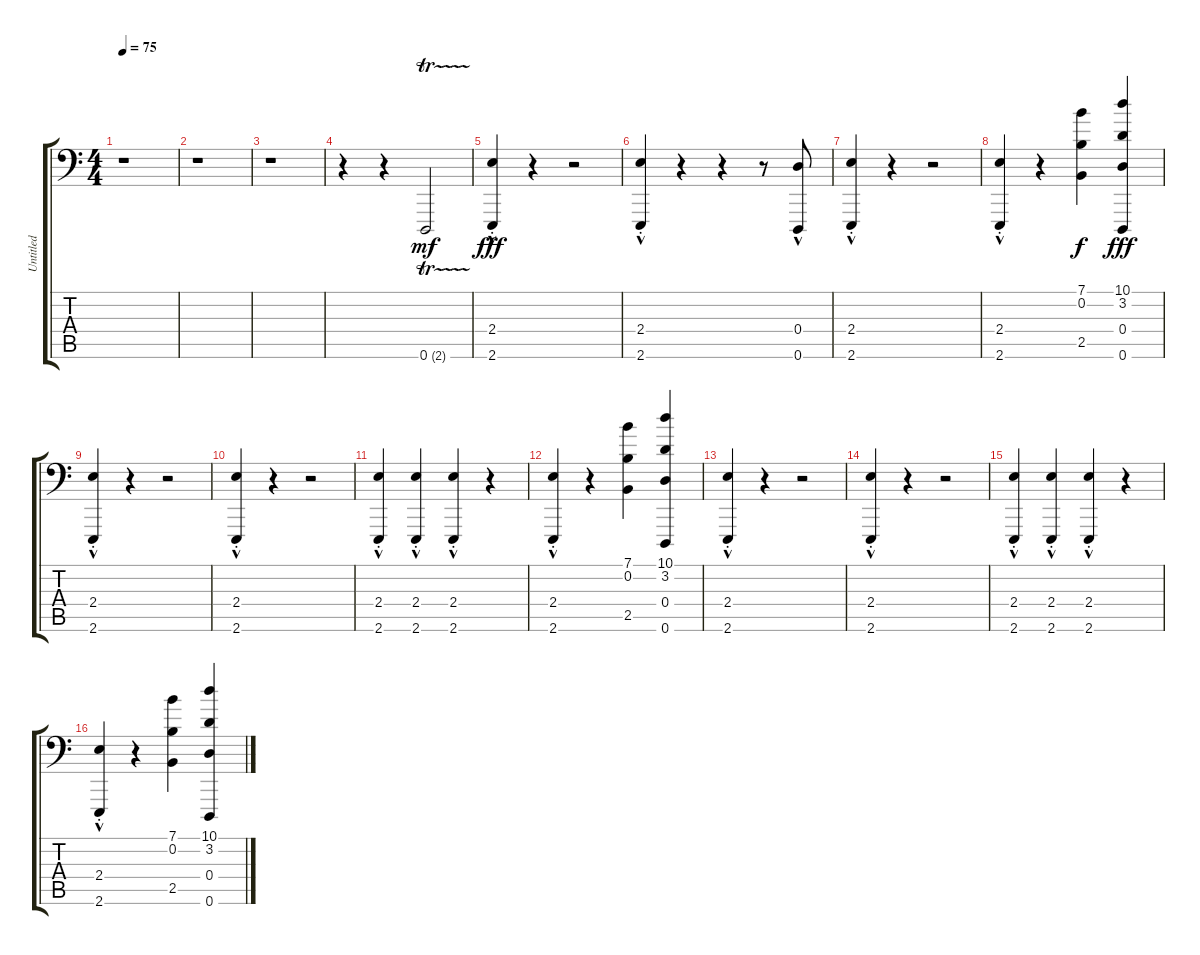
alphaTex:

\track ("Untitled" "Untitled") {instrument acousticgrandpiano}
\staff {score tabs}
\tuning (E4 B3 G3 D3 A2 D1) {hide}
\ts (4 4)
\tempo 75
\clef f4
\ks c
r.1{dy mf instrument acousticgrandpiano} |
r.1 |
r.1 |
r.4 r.4 0.6{tr (2 32)}.2 |
(2.4{hac st} 2.6{hac st}).4{dy fff} r.4 r.2 |
(2.4{hac st} 2.6{hac st}).4 r.4 r.4 r.8 (0.4{hac} 0.6{hac}).8 |
(2.4{hac st} 2.6{hac st}).4 r.4 r.2 |
(2.4{hac st} 2.6{hac st}).4 r.4 (7.1 0.2 2.5).4{dy f} (10.1 3.2 0.4 0.6).4{dy fff} |
(2.4{hac st} 2.6{hac st}).4 r.4 r.2 |
(2.4{hac st} 2.6{hac st}).4 r.4 r.2 |
(2.4{hac st} 2.6{hac st}).4 (2.4{hac st} 2.6{hac st}).4 (2.4{hac st} 2.6{hac st}).4 r.4 |
(2.4{hac st} 2.6{hac st}).4 r.4 (7.1 0.2 2.5).4 (10.1 3.2 0.4 0.6).4 |
(2.4{hac st} 2.6{hac st}).4 r.4 r.2 |
(2.4{hac st} 2.6{hac st}).4 r.4 r.2 |
(2.4{hac st} 2.6{hac st}).4 (2.4{hac st} 2.6{hac st}).4 (2.4{hac st} 2.6{hac st}).4 r.4 |
(2.4{hac st} 2.6{hac st}).4 r.4 (7.1 0.2 2.5).4 (10.1 3.2 0.4 0.6).4
